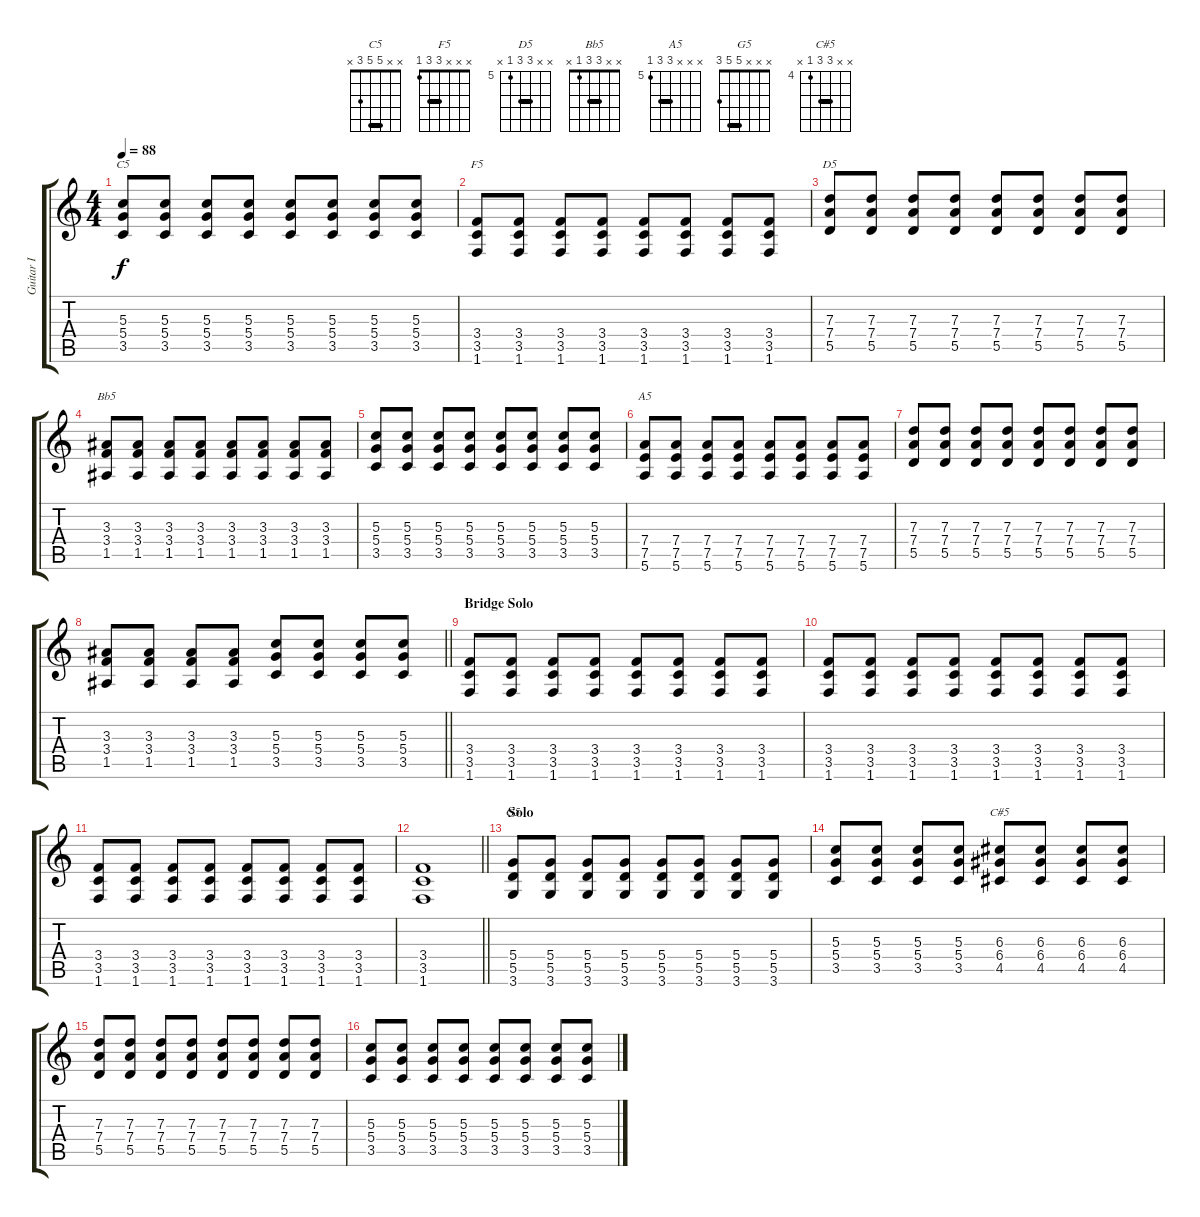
\track ("Guitar I" "Guitar I") {instrument distortionguitar}
\staff {score tabs}
\tuning (E4 B3 G3 D3 A2 E2) {hide}
\chord ("C5" x x 5 5 3 x) {barre 5}
\chord ("F5" x x x 3 3 1) {barre 3}
\chord ("D5" x x 7 7 5 x) {firstfret 5 barre 7}
\chord ("Bb5" x x 3 3 1 x) {barre 3}
\chord ("A5" x x x 7 7 5) {firstfret 5 barre 7}
\chord ("G5" x x x 5 5 3) {barre 5}
\chord ("C#5" x x 6 6 4 x) {firstfret 4 barre 6}
\ts (4 4)
\tempo 88
\clef g2
\ks c
(5.3 5.4 3.5).8{ch "C5" dy f} (5.3 5.4 3.5).8 (5.3 5.4 3.5).8 (5.3 5.4 3.5).8 (5.3 5.4 3.5).8 (5.3 5.4 3.5).8 (5.3 5.4 3.5).8 (5.3 5.4 3.5).8 |
(3.4 3.5 1.6).8{ch "F5"} (3.4 3.5 1.6).8 (3.4 3.5 1.6).8 (3.4 3.5 1.6).8 (3.4 3.5 1.6).8 (3.4 3.5 1.6).8 (3.4 3.5 1.6).8 (3.4 3.5 1.6).8 |
(7.3 7.4 5.5).8{ch "D5"} (7.3 7.4 5.5).8 (7.3 7.4 5.5).8 (7.3 7.4 5.5).8 (7.3 7.4 5.5).8 (7.3 7.4 5.5).8 (7.3 7.4 5.5).8 (7.3 7.4 5.5).8 |
(3.3 3.4 1.5).8{ch "Bb5"} (3.3 3.4 1.5).8 (3.3 3.4 1.5).8 (3.3 3.4 1.5).8 (3.3 3.4 1.5).8 (3.3 3.4 1.5).8 (3.3 3.4 1.5).8 (3.3 3.4 1.5).8 |
(5.3 5.4 3.5).8 (5.3 5.4 3.5).8 (5.3 5.4 3.5).8 (5.3 5.4 3.5).8 (5.3 5.4 3.5).8 (5.3 5.4 3.5).8 (5.3 5.4 3.5).8 (5.3 5.4 3.5).8 |
(7.4 7.5 5.6).8{ch "A5"} (7.4 7.5 5.6).8 (7.4 7.5 5.6).8 (7.4 7.5 5.6).8 (7.4 7.5 5.6).8 (7.4 7.5 5.6).8 (7.4 7.5 5.6).8 (7.4 7.5 5.6).8 |
(7.3 7.4 5.5).8 (7.3 7.4 5.5).8 (7.3 7.4 5.5).8 (7.3 7.4 5.5).8 (7.3 7.4 5.5).8 (7.3 7.4 5.5).8 (7.3 7.4 5.5).8 (7.3 7.4 5.5).8 |
\barLineRight lightlight
(3.3 3.4 1.5).8 (3.3 3.4 1.5).8 (3.3 3.4 1.5).8 (3.3 3.4 1.5).8 (5.3 5.4 3.5).8 (5.3 5.4 3.5).8 (5.3 5.4 3.5).8 (5.3 5.4 3.5).8 |
\section ("" "Bridge Solo")
(3.4 3.5 1.6).8 (3.4 3.5 1.6).8 (3.4 3.5 1.6).8 (3.4 3.5 1.6).8 (3.4 3.5 1.6).8 (3.4 3.5 1.6).8 (3.4 3.5 1.6).8 (3.4 3.5 1.6).8 |
(3.4 3.5 1.6).8 (3.4 3.5 1.6).8 (3.4 3.5 1.6).8 (3.4 3.5 1.6).8 (3.4 3.5 1.6).8 (3.4 3.5 1.6).8 (3.4 3.5 1.6).8 (3.4 3.5 1.6).8 |
(3.4 3.5 1.6).8 (3.4 3.5 1.6).8 (3.4 3.5 1.6).8 (3.4 3.5 1.6).8 (3.4 3.5 1.6).8 (3.4 3.5 1.6).8 (3.4 3.5 1.6).8 (3.4 3.5 1.6).8 |
\barLineRight lightlight
(3.4 3.5 1.6).1 |
\section ("" "Solo")
(5.4 5.5 3.6).8{ch "G5"} (5.4 5.5 3.6).8 (5.4 5.5 3.6).8 (5.4 5.5 3.6).8 (5.4 5.5 3.6).8 (5.4 5.5 3.6).8 (5.4 5.5 3.6).8 (5.4 5.5 3.6).8 |
(5.3 5.4 3.5).8 (5.3 5.4 3.5).8 (5.3 5.4 3.5).8 (5.3 5.4 3.5).8 (6.3 6.4 4.5).8{ch "C#5"} (6.3 6.4 4.5).8 (6.3 6.4 4.5).8 (6.3 6.4 4.5).8 |
(7.3 7.4 5.5).8 (7.3 7.4 5.5).8 (7.3 7.4 5.5).8 (7.3 7.4 5.5).8 (7.3 7.4 5.5).8 (7.3 7.4 5.5).8 (7.3 7.4 5.5).8 (7.3 7.4 5.5).8 |
(5.3 5.4 3.5).8 (5.3 5.4 3.5).8 (5.3 5.4 3.5).8 (5.3 5.4 3.5).8 (5.3 5.4 3.5).8 (5.3 5.4 3.5).8 (5.3 5.4 3.5).8 (5.3 5.4 3.5).8
